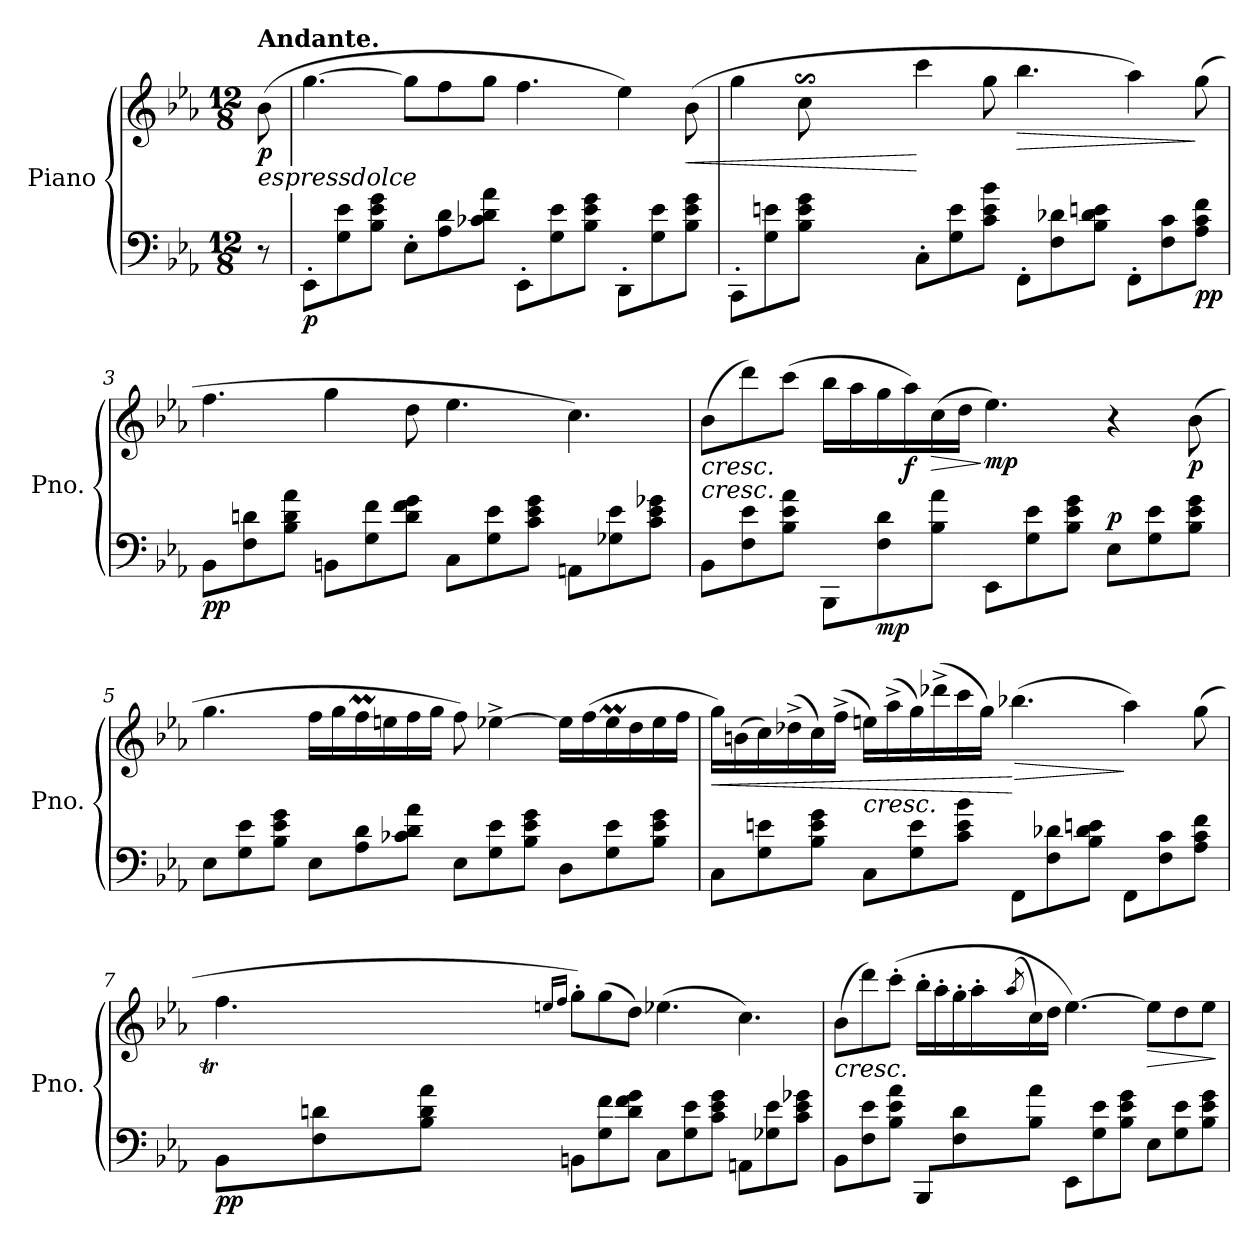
**kern	**kern	**dynam
*part1	*part1	*part1
*staff2	*staff1	*staff1/2
*I"Piano	*	*
*I'Pno.	*	*
*clefF4	*clefG2	*
*k[b-e-a-]	*k[b-e-a-]	*
*M12/8	*M12/8	*
*MM66	*MM45	*
=	=	=
!	!LO:TX:a:B:t=Andante.	!
!LO:TX:a:i:t=espressdolce	!	!
!	!	!LO:DY:b
8r	(>8b-\	p
=1	=1	=1
*	*MM58	*
!	!	!LO:DY:b=2
8EE-'\L	[4.gg\	p
*	*MM57	*
8G\ 8e-\	.	.
*	*MM56	*
8B-\ 8e-\ 8g\J	.	.
*	*MM58	*
8E-'\L	8gg\L]	.
*	*MM57	*
8A-\ 8d\	8ff\	.
*	*MM56	*
8c-X\ 8d\ 8a-\J	8gg\J	.
*	*MM58	*
8EE-'\L	4.ff\	.
*	*MM57	*
8G\ 8e-\	.	.
*	*MM56	*
8B-\ 8e-\ 8g\J	.	.
*	*MM57	*
8DD'\L	4ee-\)	.
*	*MM56	*
8G\ 8e-\	.	.
*	*MM55	*
!	!	!LO:HP:b
8B-\ 8e-\ 8g\J	(>8b-\	<
=2	=2	=2
*	*MM57	*
*	*^	*
8CC'\L	4gg\	4ryy	.
*	*MM56	*	*
8G\ 8en\	.	.	.
*	*	*Xtuplet	*
*	*MM45	*	*
8B-\ 8e\ 8g\J	8ccs$SS\	40cc!LLLyy	.
*	*MM48	*	*
.	.	40dd-X!yy	.
.	.	40cc!yy	.
.	.	40bn!yy	.
.	.	40cc!JJJyy	.
*	*MM58	*	*
!	!	!	!LO:DY:n=1:b=2
!	!	!	!LO:DY:n=2:b
8C'\L	4ccc\	4ryy	[ mp mp
*	*MM57	*	*
8G\ 8e\	.	.	.
*	*MM56	*	*
8c\ 8e\ 8b-\J	8gg\	8ryy	.
*	*MM57	*	*
!	!	!	!LO:HP:b
8FF'\L	4.bb-\	4ryy	>
*	*MM56	*	*
8F\ 8d-X\	.	.	.
*	*MM55	*	*
8B-\ 8d-\ 8en\J	.	8ryy	.
*	*MM56	*	*
8FF'\L	4aa-\)	4ryy	.
*	*MM55	*	*
8F\ 8c\	.	.	.
*	*MM54	*	*
!	!	!	!LO:DY:n=3:b=2
!	!	!	!LO:DY:n=4:b
8A-\ 8c\ 8f\J	(>8gg\	8ryy	] p p
*	*v	*v	*
!!LO:LB:g=z
=3	=3	=3
*	*MM58	*
*	*^	*
!	!	!	!LO:DY:b=2
!	!	!	!LO:DY:n=1:b
*	*v	*v	*
8BB-\L	4.ff\	p p
*	*MM57	*
8F\ 8dn\	.	.
*	*MM56	*
8B-\ 8d\ 8a-\J	.	.
*	*MM57	*
8BBn\L	4gg\	.
*	*MM56	*
8G\ 8f\	.	.
*	*MM55	*
8d\ 8f\ 8g\J	8dd\	.
*	*MM56	*
8C\L	4.ee-\	.
*	*MM55	*
8G\ 8e-\	.	.
*	*MM54	*
8c\ 8e-\ 8g\J	.	.
*	*MM56	*
8AAn\L	4.cc\)	.
*	*MM55	*
8G-X\ 8e-\	.	.
*	*MM54	*
8c\ 8e-\ 8g-X\J	.	.
=4	=4	=4
*	*MM56	*
!	!LO:TX:b:i:t=cresc.	!
!LO:TX:a:i:t=cresc.	!	!
8BB-\L	(>8b-\L	.
*	*MM54	*
8F\ 8e-\	8ddd\)	.
*	*MM52	*
8B-\ 8e-\ 8a-\J	(>8ccc\J	.
*	*MM57	*
8BBB-\L	16bb-\LL	.
.	16aa-\	.
*	*MM52	*
!	!	!LO:DY:b=2
8F\ 8d\	16gg\	mp
!	!	!LO:DY:b
.	16aa-\)	f
*	*MM48	*
!	!	!LO:HP:b
8B-\ 8a-\J	(>16cc\	>
.	16dd\JJ	.
*	*MM58	*
!	!	!LO:DY:n=1:b
8EE-\L	4.ee-\)	] mp
*	*MM57	*
8G\ 8e-\	.	.
*	*MM56	*
8B-\ 8e-\ 8g\J	.	.
*	*MM55	*
!	!	!LO:DY:n=2:a=2
8E-\L	4r	p
*	*MM54	*
8G\ 8e-\	.	.
*	*MM49	*
!	!	!LO:DY:n=3:b
8B-\ 8e-\ 8g\J	(>8b-\	p
=5	=5	=5
*	*MM58	*
8E-\L	4.gg\	.
*	*MM57	*
8G\ 8e-\	.	.
*	*MM56	*
8B-\ 8e-\ 8g\J	.	.
*	*MM57	*
8E-\L	16ff\LL	.
.	16gg\	.
*	*MM56	*
8A-\ 8d\	16ffM\	.
.	16een\	.
*	*MM55	*
8c-X\ 8d\ 8a-\J	16ff\	.
.	16gg\JJ	.
*	*MM57	*
8E-\L	8ff\)	.
*	*MM56	*
8G\ 8e-\	[4ee-X^\	.
*	*MM55	*
8B-\ 8e-\ 8g\J	.	.
*	*MM57	*
8D\L	16ee-\LL]	.
.	(>16ff\	.
*	*MM56	*
8G\ 8e-\	16ee-M\	.
.	16dd\	.
*	*MM55	*
8B-\ 8e-\ 8g\J	16ee-\	.
.	16ff\JJ	.
!!LO:LB:g=z
=6	=6	=6
!	!	!LO:HP:b
8C\L	16gg\LL)	<
*	*MM58	*
.	(>16bn\	.
8G\ 8en\	16cc\)	.
*	*MM57	*
.	(>16dd-X^\	.
8B-\ 8e\ 8g\J	16cc\)	.
*	*MM56	*
.	(>16ff^\JJ	.
!	!LO:TX:b:i:t=cresc.	!
8C\L	16een\LL)	.
*	*MM55	*
.	(>16aa-^\	.
8G\ 8e\	16gg\)	.
*	*MM52	*
.	(>16ddd-X^\	.
8c\ 8e\ 8b-\J	16ccc\	.
*	*MM45	*
.	16gg\JJ)	.
*	*MM56	*
!	!	!LO:HP:n=1:b
!	!	!LO:DY:n=1:b=2
!	!	!LO:DY:n=2:b
8FF\L	(>4.bb-X\	[ > mp mf
*	*MM55	*
8F\ 8d-X\	.	.
*	*MM54	*
8B-\ 8d-\ 8en\J	.	.
*	*MM55	*
8FF\L	4aa-\)	]
*	*MM53	*
8F\ 8c\	.	.
*	*MM50	*
8A-\ 8c\ 8f\J	(<8gg\	.
=7	=7	=7
*	*MM50	*
*	*^	*
!	!	!	!LO:DY:b=2
!	!	!	!LO:DY:n=1:b
8BB-\L	4.ff\	32ffT!LLLyy	p p
.	.	32gg!yy	.
*	*MM58	*	*
.	.	48ff!yy	.
.	.	48gg!yy	.
.	.	48ff!yy	.
8F\ 8dn\	.	48gg!yy	.
.	.	48ff!yy	.
.	.	48gg!yy	.
.	.	48ff!yy	.
.	.	48gg!yy	.
.	.	48ff!yy	.
8B-\ 8d\ 8a-\J	.	48gg!yy	.
.	.	48ff!yy	.
.	.	48gg!yy	.
.	.	48ffTTT!yy	.
*	*MM50	*	*
.	.	48ee!yy	.
.	.	48ff!JJJyy	.
*	*MM56	*	*
.	16qeen/LL	.	.
.	16qff/JJ	.	.
8BBn\L	8gg'\L)	4.ryy	.
*	*MM58	*	*
8G\ 8f\	(>8gg\	.	.
8d\ 8f\ 8g\J	8dd\J)	.	.
*	*MM57	*	*
8C\L	(>4.ee-X\	4.ryy	.
*	*MM56	*	*
8G\ 8e-\	.	.	.
*	*MM55	*	*
8c\ 8e-\ 8g\J	.	.	.
*	*MM56	*	*
8AAn\L	4.cc\)	4.ryy	.
*	*MM54	*	*
8G-X\ 8e-\	.	.	.
*	*MM52	*	*
8c\ 8e-\ 8g-X\J	.	.	.
!!LO:LB:g=z	!!
=8	=8	=8	=8
*	*MM56	*	*
!	!LO:TX:b:i:t=cresc.	!	!
8BB-\L	(>8b-\L	4.ryy	.
*	*MM52	*	*
8F\ 8e-\	8ddd\)	.	.
*	*MM50	*	*
8B-\ 8e-\ 8a-\J	(>8ccc'\J	.	.
*	*MM58	*	*
8BBB-/L	16bb-'\LL	8ryy	.
.	16aa-'\	.	.
*	*MM54	*	*
8F\ 8d\	16gg'\	16ryy	.
.	16aa-'\	24ryy	.
.	.	48aa-!yy	.
*	*MM46	*	*
.	(<8qaa-/	.	.
8B-\ 8a-\J	16cc\)	16ccyy	.
.	16dd\JJ	16ryy	.
*	*MM58	*	*
!	!	!	!LO:DY:b=2
!	!	!	!LO:DY:n=1:b
8EE-\L	[4.ee-\)	4.ryy	mp mf
*	*MM57	*	*
8G\ 8e-\	.	.	.
*	*MM56	*	*
8B-\ 8e-\ 8g\J	.	.	.
*	*MM55	*	*
!	!	!	!LO:HP:b
8E-\L	8ee-\L]	4.ryy	>
*	*MM56	*	*
8G\ 8e-\	8dd\	.	.
*	*MM54	*	*
8B-\ 8e-\ 8g\J	8ee-\J	.	.
*	*v	*v	*
.	.	]
=	=	=
*-	*-	*-
